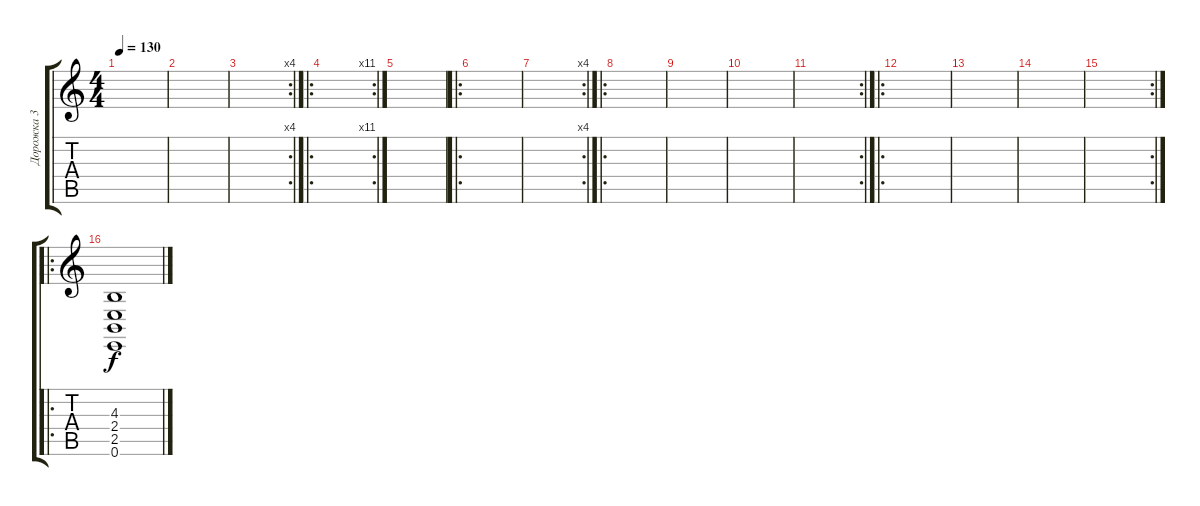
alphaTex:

\track ("Дорожка 3" "Дорожка 3") {instrument stringensemble1}
\staff {score tabs}
\tuning (E4 B3 G3 D3 A2 E2) {hide}
\ts (4 4)
\tempo 130
\clef g2
\ks c
|
|
\rc 4
|
\ro
\rc 11
|
|
\ro
|
\rc 4
|
\ro
|
|
|
\rc 2
|
\ro
|
|
|
\rc 2
|
\ro
(4.3 2.4 2.5 0.6).1{volume 9 instrument stringensemble2}
